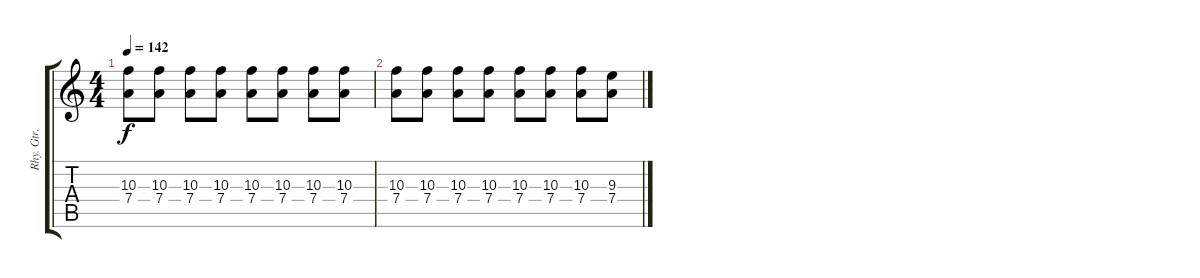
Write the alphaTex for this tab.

\track ("Rhy. Gtr. 1" "Rhy. Gtr. ") {instrument distortionguitar}
\staff {score tabs}
\tuning (E4 B3 G3 D3 A2 E2) {hide}
\ts (4 4)
\tempo 142
\clef g2
\ks c
(10.3 7.4).8{dy f} (10.3 7.4).8 (10.3 7.4).8 (10.3 7.4).8 (10.3 7.4).8 (10.3 7.4).8 (10.3 7.4).8 (10.3 7.4).8 |
(10.3 7.4).8 (10.3 7.4).8 (10.3 7.4).8 (10.3 7.4).8 (10.3 7.4).8 (10.3 7.4).8 (10.3 7.4).8 (9.3 7.4).8
